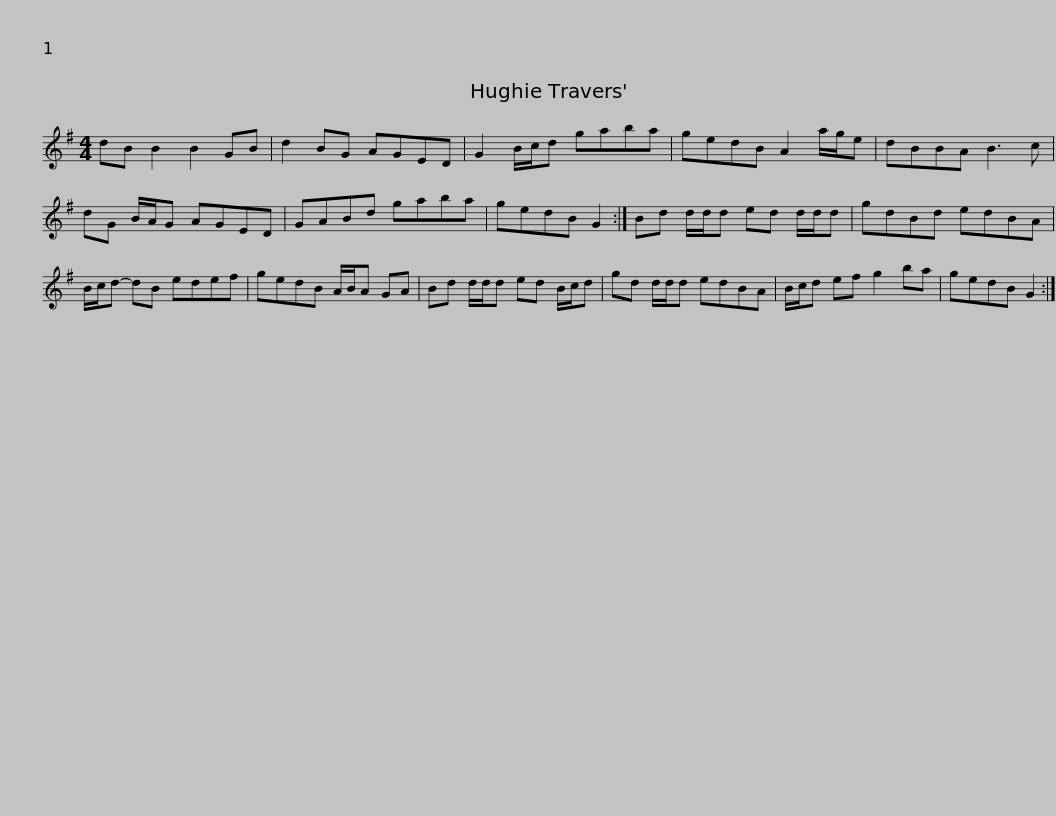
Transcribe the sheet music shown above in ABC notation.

X:1
L:1/8
M:4/4
I:linebreak $
K:G
V:1 treble
V:1
 dB B2 B2 GB | d2 BG AGED | G2 B/c/d gaba | gedB A2 a/g/e | dBBA B3 c | %5
 dG B/A/G AGED |$ GABd gaba | gedB G2 :| Bd d/d/d ed d/d/d | gdBd edBA | %10
 B/c/d- dB edef |$ gedB A/B/A GA | Bd d/d/d ed B/c/d | gd d/d/d edBA | B/c/d ef g2 ba | %15
 gedB G2 :| %16
